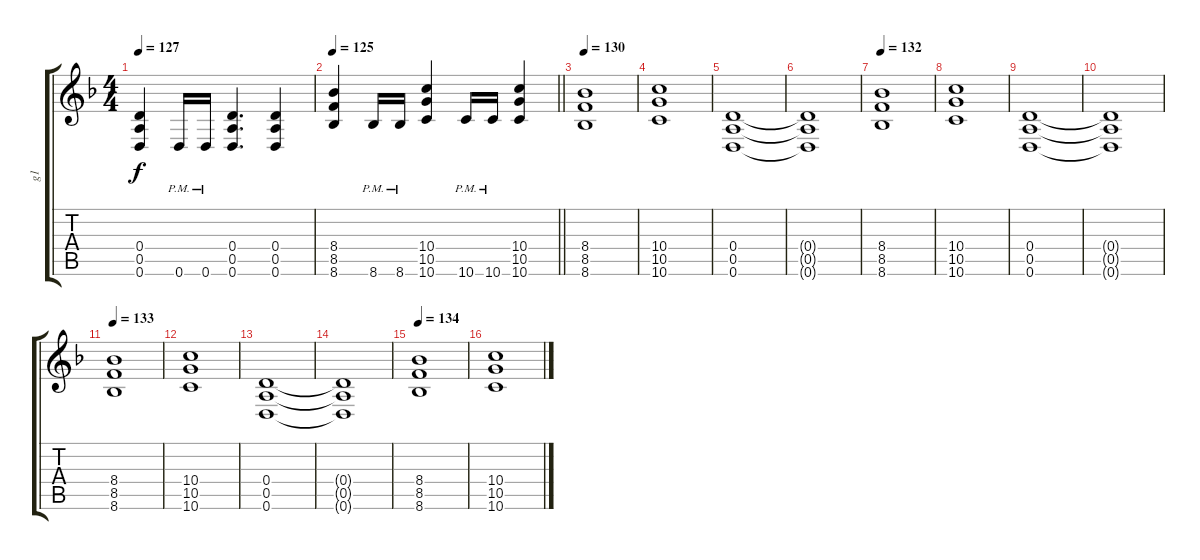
\track ("g1" "g1") {instrument distortionguitar}
\staff {score tabs}
\tuning (E4 B3 G3 D3 A2 D2) {hide}
\ts (4 4)
\tempo 127
\clef g2
\ks f
(0.4 0.5 0.6).4{dy f} 0.6{pm}.16 0.6{pm}.16 (0.4 0.5 0.6).4{d} (0.4 0.5 0.6).4 |
\tempo 125
\barLineRight lightlight
(8.4 8.5 8.6).4 8.6{pm}.16 8.6{pm}.16 (10.4 10.5 10.6).4 10.6{pm}.16 10.6{pm}.16 (10.4 10.5 10.6).4 |
\section ("" "")
\tempo 130
(8.4 8.5 8.6).1 |
(10.4 10.5 10.6).1 |
(0.4 0.5 0.6).1 |
(0.4{t} 0.5{t} 0.6{t}).1 |
\tempo 132
(8.4 8.5 8.6).1 |
(10.4 10.5 10.6).1 |
(0.4 0.5 0.6).1 |
(0.4{t} 0.5{t} 0.6{t}).1 |
\tempo 133
(8.4 8.5 8.6).1 |
(10.4 10.5 10.6).1 |
(0.4 0.5 0.6).1 |
(0.4{t} 0.5{t} 0.6{t}).1 |
\tempo 134
(8.4 8.5 8.6).1 |
(10.4 10.5 10.6).1
